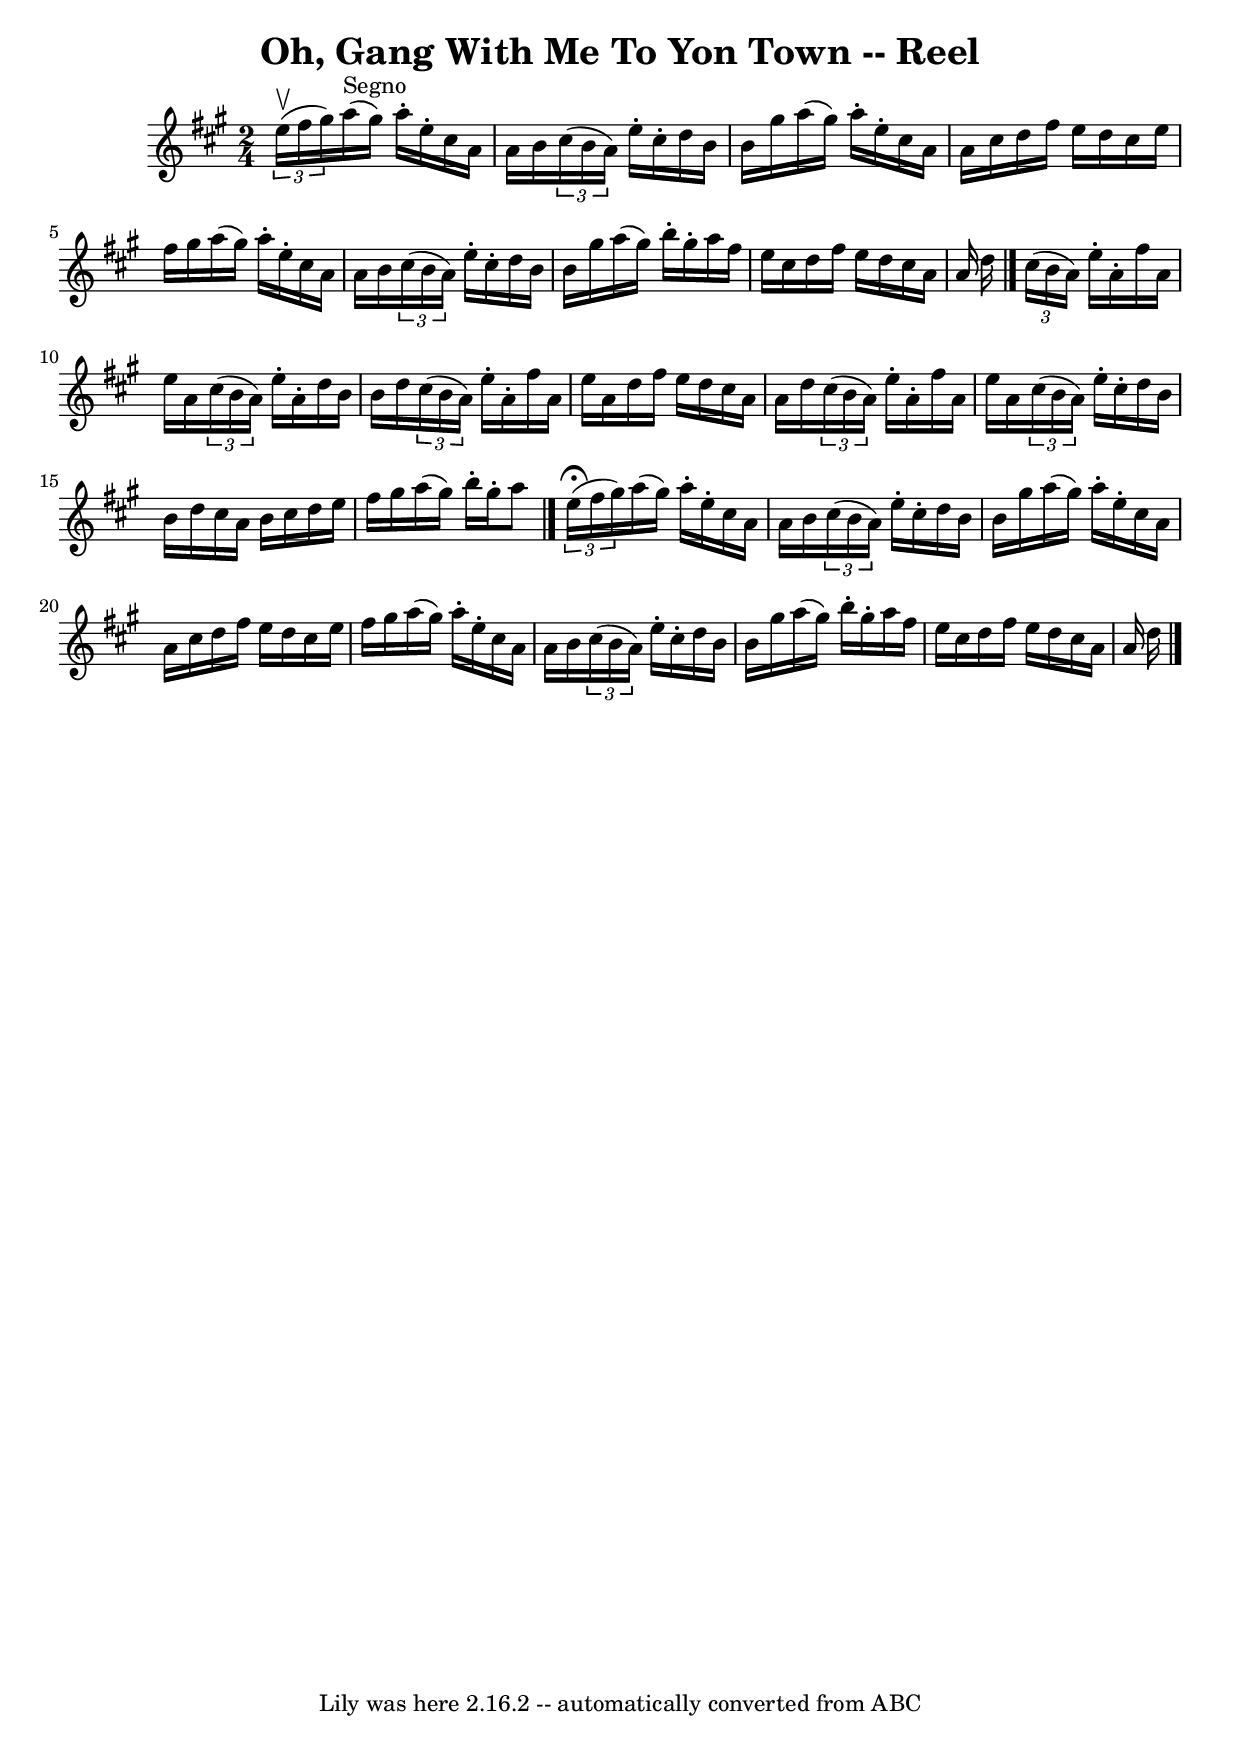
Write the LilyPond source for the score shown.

\version "2.7.40"
\include "Mammoth.ily"
\header {
	%% book = "Ryan's Mammoth Collection"
	crossRefNumber = "1"
	footnotes = ""
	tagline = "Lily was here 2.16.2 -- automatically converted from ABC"
	title = "Oh, Gang With Me To Yon Town -- Reel"
}
voicedefault =  {
\set Score.defaultBarType = "empty"

\time 2/4 \key a \major   \times 2/3 { e''16^\upbow(fis''16 gis''16  
-) }   |
 a''16^"Segno"(gis''16) a''16 -. e''16 -. cis''16 
 a'16 a'16 b'16  |
   \times 2/3 { cis''16 (b'16 a'16) 
} e''16 -. cis''16 -. d''16 b'16 b'16 gis''16  |
 a''16 
(gis''16) a''16 -. e''16 -. cis''16 a'16 a'16 cis''16  
|
 d''16 fis''16 e''16 d''16 cis''16 e''16 fis''16    
gis''16  |
 a''16 (gis''16) a''16 -. e''16 -. cis''16    
a'16 a'16 b'16  |
   \times 2/3 { cis''16 (b'16 a'16) }  
 e''16 -. cis''16 -. d''16 b'16 b'16 gis''16  |
 a''16 (
gis''16) b''16 -. gis''16 -. a''16 fis''16 e''16 cis''16  
|
 d''16 fis''16 e''16 d''16 cis''16 a'16 a'16    
d''16  \bar "|."     \times 2/3 { cis''16 (b'16 a'16) } e''16 -.   
a'16 -. fis''16 a'16 e''16 a'16  |
   \times 2/3 { cis''16 (
 b'16 a'16) } e''16 -. a'16 -. d''16 b'16 b'16 d''16  
|
   \times 2/3 { cis''16 (b'16 a'16) } e''16 -. a'16 -.   
fis''16 a'16 e''16 a'16  |
 d''16 fis''16 e''16 d''16 
 cis''16 a'16 a'16 d''16  |
     \times 2/3 { cis''16 (
b'16 a'16) } e''16 -. a'16 -. fis''16 a'16 e''16 a'16  
|
   \times 2/3 { cis''16 (b'16 a'16) } e''16 -. cis''16 
-. d''16 b'16 b'16 d''16  |
 cis''16 a'16 b'16    
cis''16 d''16 e''16 fis''16 gis''16  |
 a''16 (gis''16  
-) b''16 -. gis''16 -. a''8    \bar "|."     \times 2/3 { e''16 
^\fermata(fis''16 gis''16) } |
 a''16 (gis''16) a''16 
-. e''16 -. cis''16 a'16 a'16 b'16  |
   \times 2/3 {   
cis''16 (b'16 a'16) } e''16 -. cis''16 -. d''16 b'16 b'16  
 gis''16  |
 a''16 (gis''16) a''16 -. e''16 -. cis''16    
a'16 a'16 cis''16  |
 d''16 fis''16 e''16 d''16    
cis''16 e''16 fis''16 gis''16  |
 a''16 (gis''16)   
a''16 -. e''16 -. cis''16 a'16 a'16 b'16  |
   \times 2/3 {  
 cis''16 (b'16 a'16) } e''16 -. cis''16 -. d''16 b'16 b'16 
 gis''16  |
 a''16 (gis''16) b''16 -. gis''16 -. a''16    
fis''16 e''16 cis''16  |
 d''16 fis''16 e''16 d''16    
cis''16 a'16 a'16 d''16    \bar "|."   
}

\score{
    <<

	\context Staff="default"
	{
	    \voicedefault 
	}

    >>
	\layout {
	}
	\midi {}
}
